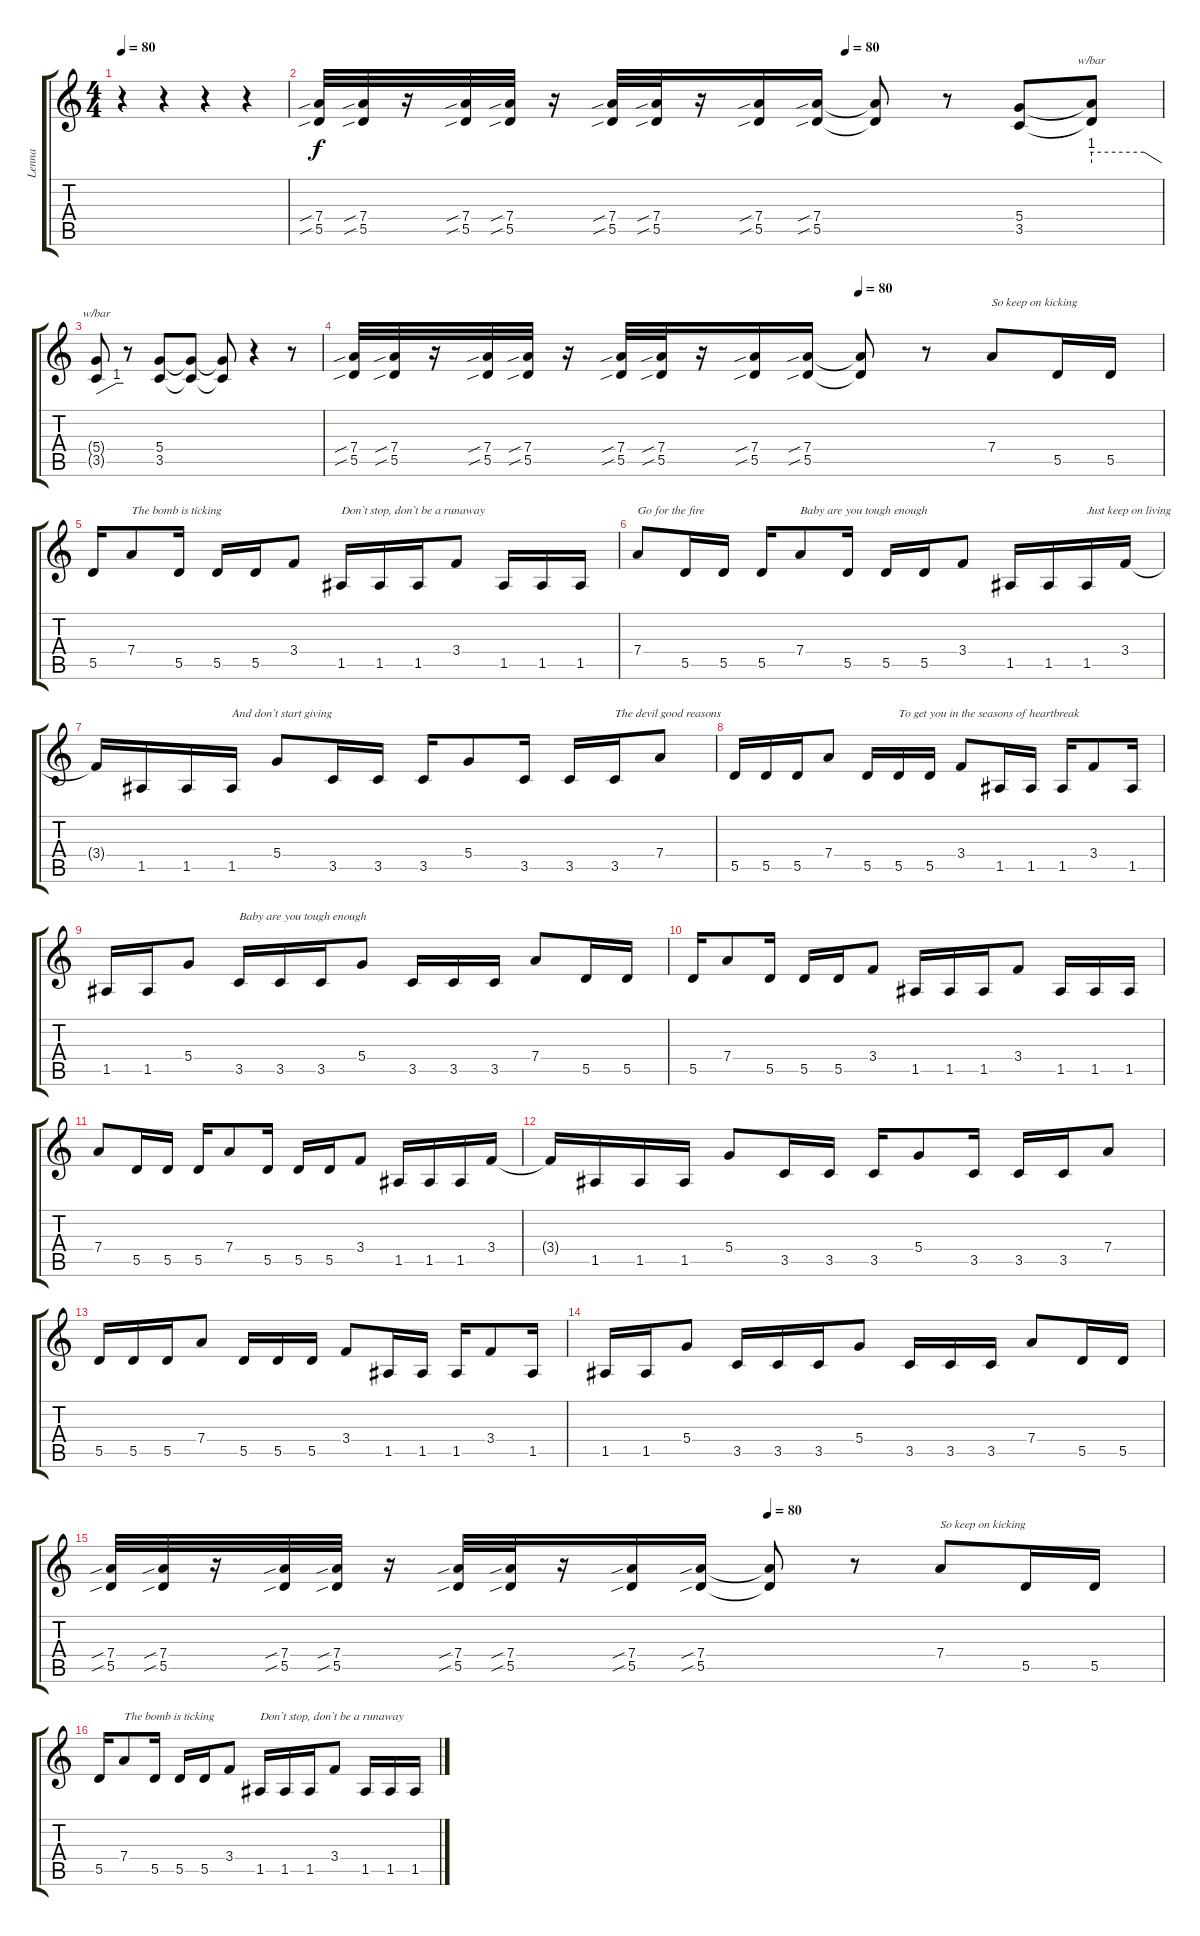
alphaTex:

\track ("Lenna" "Lenna") {instrument distortionguitar}
\staff {score tabs}
\tuning (E4 B3 G3 D3 A2 E2) {hide}
\ts (4 4)
\tempo 80
\clef g2
\ks c
r.4{dy f} r.4 r.4 r.4 |
\tempo (80 0.625)
(7.4{sib} 5.5{sib}).32{instrument overdrivenguitar} (7.4{sib} 5.5{sib}).32 r.16 (7.4{sib} 5.5{sib}).32 (7.4{sib} 5.5{sib}).32 r.16 (7.4{sib} 5.5{sib}).32 (7.4{sib} 5.5{sib}).32 r.16 (7.4{sib} 5.5{sib}).16 (7.4{sib} 5.5{sib}).16 (7.4{t} 5.5{t}).8 r.8{instrument distortionguitar} (5.4 3.5).8 (5.4{t} 3.5{t}).8{tbe (custom default 0 4 45 4 60 0)} |
(5.4{t} 3.5{t}).8{tbe (custom default 0 0 45 4 60 4)} r.8 (5.4 3.5).8 (5.4{t} 3.5{t}).8{volume 7} (5.4{t} 3.5{t}).8{volume 4} r.4 r.8 |
\tempo (80 0.625)
(7.4{sib} 5.5{sib}).32{instrument overdrivenguitar} (7.4{sib} 5.5{sib}).32 r.16 (7.4{sib} 5.5{sib}).32 (7.4{sib} 5.5{sib}).32 r.16 (7.4{sib} 5.5{sib}).32 (7.4{sib} 5.5{sib}).32 r.16 (7.4{sib} 5.5{sib}).16 (7.4{sib} 5.5{sib}).16 (7.4{t} 5.5{t}).8 r.8{instrument distortionguitar} 7.4.8{txt "So keep on kicking "} 5.5.16 5.5.16 |
5.5.16 7.4.8{txt "The bomb is ticking "} 5.5.16 5.5.16 5.5.16 3.4.8 1.5.16{txt "Don`t stop, don`t be a runaway "} 1.5.16 1.5.16 3.4.8 1.5.16 1.5.16 1.5.16 |
7.4.8{txt "Go for the fire "} 5.5.16 5.5.16 5.5.16 7.4.8{txt "Baby are you tough enough "} 5.5.16 5.5.16 5.5.16 3.4.8 1.5.16 1.5.16 1.5.16{txt "Just keep on living "} 3.4.16 |
3.4{t}.16 1.5.16 1.5.16 1.5.16{txt "And don`t start giving "} 5.4.8 3.5.16 3.5.16 3.5.16 5.4.8 3.5.16 3.5.16 3.5.16{txt "The devil good reasons "} 7.4.8 |
5.5.16 5.5.16 5.5.16 7.4.8 5.5.16 5.5.16{txt "To get you in the seasons of heartbreak "} 5.5.16 3.4.8 1.5.16 1.5.16 1.5.16 3.4.8 1.5.16 |
1.5.16 1.5.16 5.4.8 3.5.16{txt "Baby are you tough enough "} 3.5.16 3.5.16 5.4.8 3.5.16 3.5.16 3.5.16 7.4.8 5.5.16 5.5.16 |
5.5.16 7.4.8 5.5.16 5.5.16 5.5.16 3.4.8 1.5.16 1.5.16 1.5.16 3.4.8 1.5.16 1.5.16 1.5.16 |
7.4.8 5.5.16 5.5.16 5.5.16 7.4.8 5.5.16 5.5.16 5.5.16 3.4.8 1.5.16 1.5.16 1.5.16 3.4.16 |
3.4{t}.16 1.5.16 1.5.16 1.5.16 5.4.8 3.5.16 3.5.16 3.5.16 5.4.8 3.5.16 3.5.16 3.5.16 7.4.8 |
5.5.16 5.5.16 5.5.16 7.4.8 5.5.16 5.5.16 5.5.16 3.4.8 1.5.16 1.5.16 1.5.16 3.4.8 1.5.16 |
1.5.16 1.5.16 5.4.8 3.5.16 3.5.16 3.5.16 5.4.8 3.5.16 3.5.16 3.5.16 7.4.8 5.5.16 5.5.16 |
\tempo (80 0.625)
(7.4{sib} 5.5{sib}).32{instrument overdrivenguitar} (7.4{sib} 5.5{sib}).32 r.16 (7.4{sib} 5.5{sib}).32 (7.4{sib} 5.5{sib}).32 r.16 (7.4{sib} 5.5{sib}).32 (7.4{sib} 5.5{sib}).32 r.16 (7.4{sib} 5.5{sib}).16 (7.4{sib} 5.5{sib}).16 (7.4{t} 5.5{t}).8 r.8{instrument distortionguitar} 7.4.8{txt "So keep on kicking "} 5.5.16 5.5.16 |
5.5.16 7.4.8{txt "The bomb is ticking "} 5.5.16 5.5.16 5.5.16 3.4.8 1.5.16{txt "Don`t stop, don`t be a runaway "} 1.5.16 1.5.16 3.4.8 1.5.16 1.5.16 1.5.16
